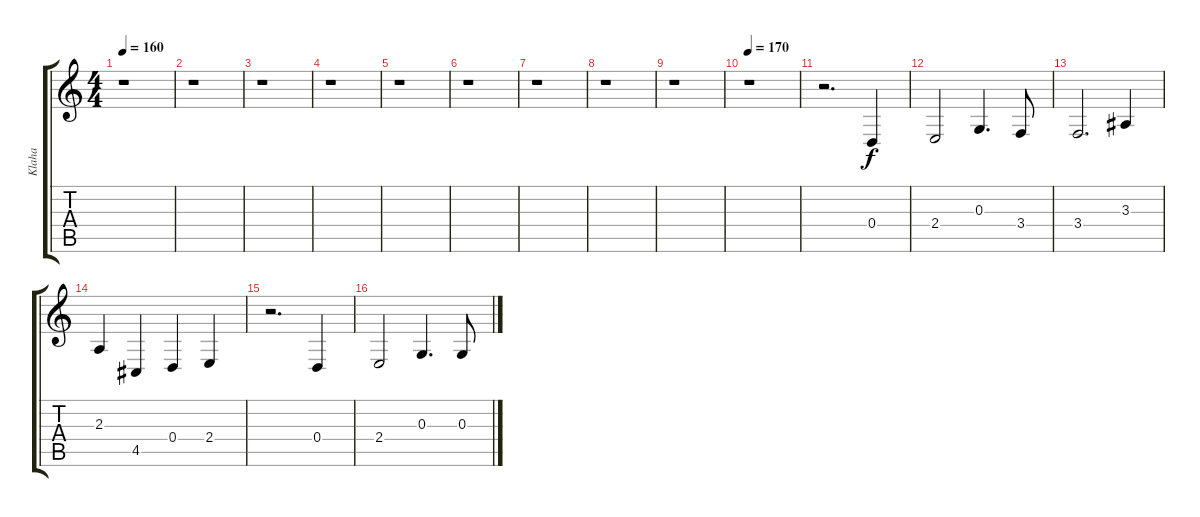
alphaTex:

\track ("Klaha" "Klaha") {instrument cello}
\staff {score tabs}
\tuning (E4 B3 G3 D3 A2 E2) {hide}
\ts (4 4)
\tempo 160
\clef g2
\ks c
r.1{dy f} |
r.1 |
r.1 |
r.1 |
r.1 |
r.1 |
r.1 |
r.1 |
r.1 |
\tempo 170
r.1 |
r.2{d} 0.4.4{volume 11} |
2.4.2 0.3.4{d} 3.4.8 |
3.4.2{d} 3.3.4 |
2.3.4 4.5.4 0.4.4 2.4.4 |
r.2{d} 0.4.4 |
2.4.2 0.3.4{d} 0.3.8
